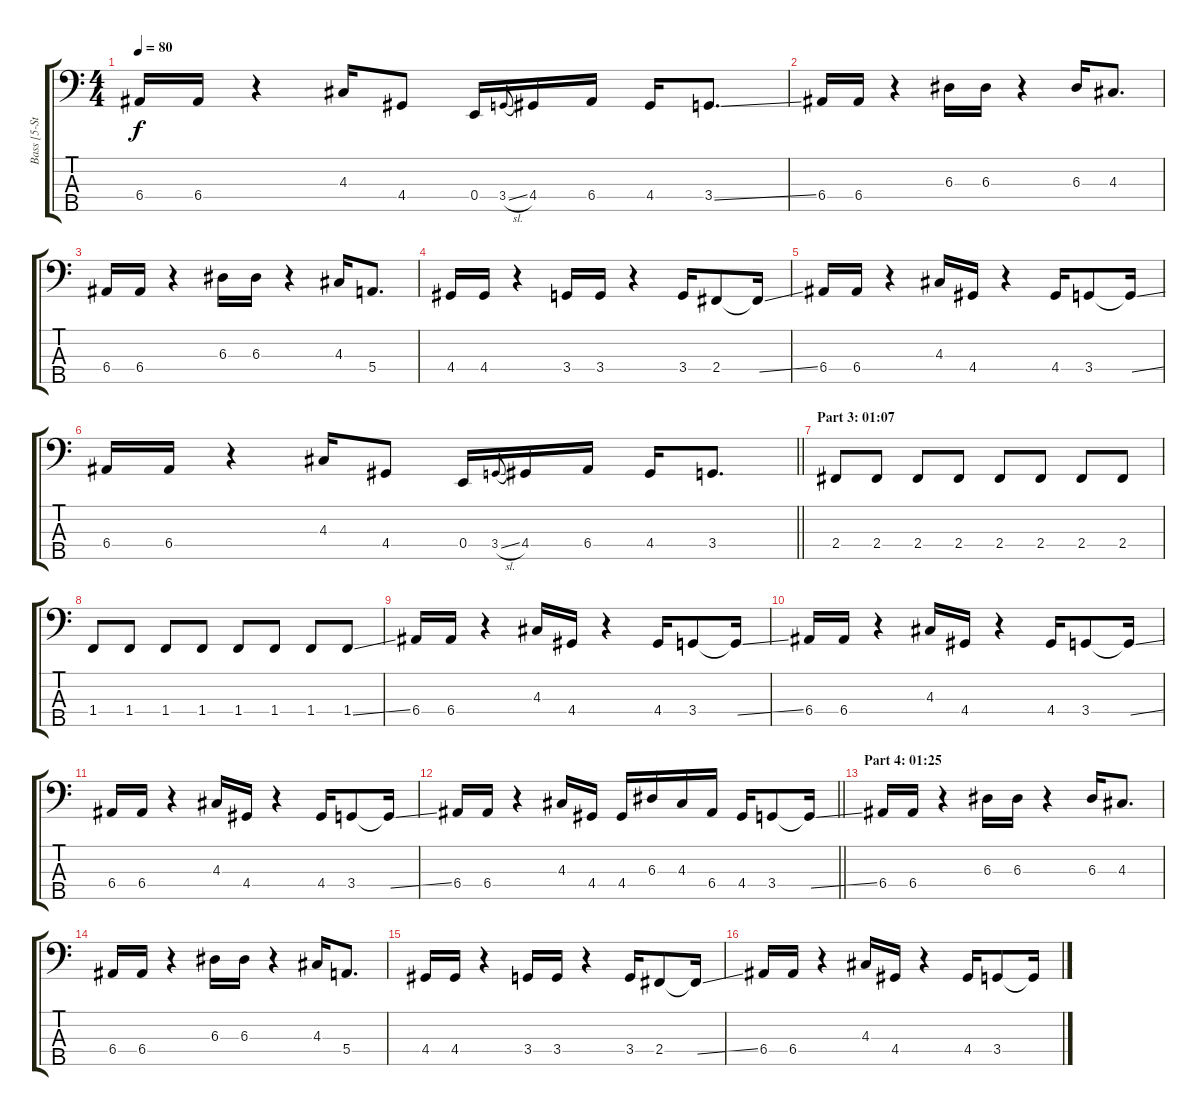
\track ("Bass [5-String]" "Bass [5-St") {instrument electricbasspick}
\staff {score tabs}
\tuning (G2 D2 A1 E1 B0) {hide}
\ts (4 4)
\tempo 80
\clef f4
\ks c
6.4.16{dy f} 6.4.16 r.4 4.3.16 4.4.8 0.4.16 3.4{sl}.8{gr onbeat} 4.4.16 6.4.16 4.4.16 3.4{ss}.8{d} |
6.4.16 6.4.16 r.4 6.3.16 6.3.16 r.4 6.3.16 4.3.8{d} |
6.4.16 6.4.16 r.4 6.3.16 6.3.16 r.4 4.3.16 5.4.8{d} |
4.4.16 4.4.16 r.4 3.4.16 3.4.16 r.4 3.4.16 2.4.8 2.4{ss t}.16 |
6.4.16 6.4.16 r.4 4.3.16 4.4.16 r.4 4.4.16 3.4.8 3.4{ss t}.16 |
\barLineRight lightlight
6.4.16 6.4.16 r.4 4.3.16 4.4.8 0.4.16 3.4{sl}.8{gr onbeat} 4.4.16 6.4.16 4.4.16 3.4.8{d} |
\section ("" "Part 3: 01:07")
2.4.8 2.4.8 2.4.8 2.4.8 2.4.8 2.4.8 2.4.8 2.4.8 |
1.4.8 1.4.8 1.4.8 1.4.8 1.4.8 1.4.8 1.4.8 1.4{ss}.8 |
6.4.16 6.4.16 r.4 4.3.16 4.4.16 r.4 4.4.16 3.4.8 3.4{ss t}.16 |
6.4.16 6.4.16 r.4 4.3.16 4.4.16 r.4 4.4.16 3.4.8 3.4{ss t}.16 |
6.4.16 6.4.16 r.4 4.3.16 4.4.16 r.4 4.4.16 3.4.8 3.4{ss t}.16 |
\barLineRight lightlight
6.4.16 6.4.16 r.4 4.3.16 4.4.16 4.4.16 6.3.16 4.3.16 6.4.16 4.4.16 3.4.8 3.4{ss t}.16 |
\section ("" "Part 4: 01:25")
6.4.16 6.4.16 r.4 6.3.16 6.3.16 r.4 6.3.16 4.3.8{d} |
6.4.16 6.4.16 r.4 6.3.16 6.3.16 r.4 4.3.16 5.4.8{d} |
4.4.16 4.4.16 r.4 3.4.16 3.4.16 r.4 3.4.16 2.4.8 2.4{ss t}.16 |
6.4.16 6.4.16 r.4 4.3.16 4.4.16 r.4 4.4.16 3.4.8 3.4{ss t}.16
